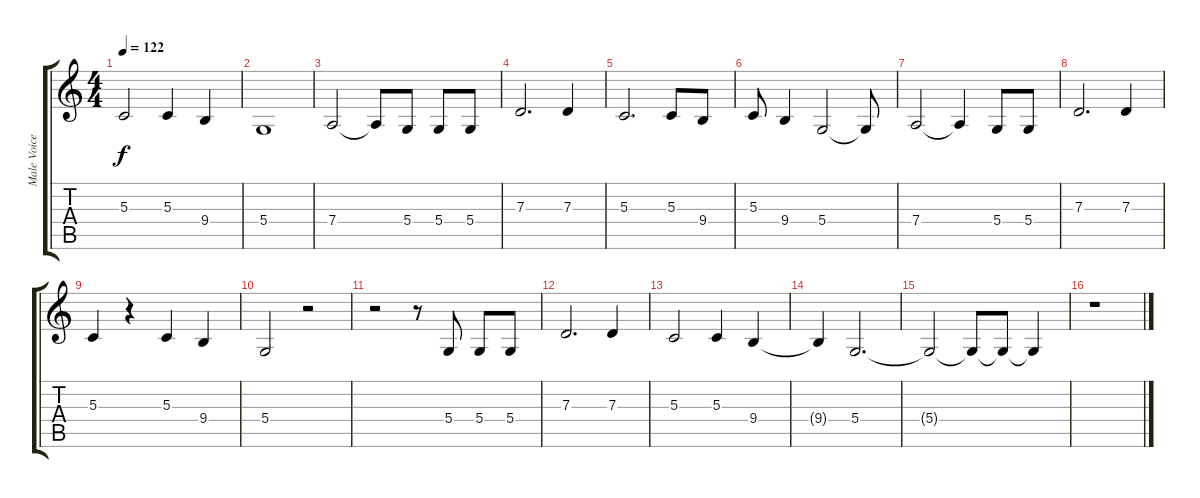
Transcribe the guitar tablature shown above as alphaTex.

\track ("Male Voice" "Male Voice") {instrument cello}
\staff {score tabs}
\tuning (E4 B3 G3 D3 A2 E2) {hide}
\ts (4 4)
\tempo 122
\clef g2
\ks c
5.3.2{dy f} 5.3.4 9.4.4 |
5.4.1 |
7.4.2 7.4{t}.8 5.4.8 5.4.8 5.4.8 |
7.3.2{d} 7.3.4 |
5.3.2{d} 5.3.8 9.4.8 |
5.3.8 9.4.4 5.4.2 5.4{t}.8 |
7.4.2 7.4{t}.4 5.4.8 5.4.8 |
7.3.2{d} 7.3.4 |
5.3.4 r.4 5.3.4 9.4.4 |
5.4.2 r.2 |
r.2 r.8 5.4.8 5.4.8 5.4.8 |
7.3.2{d} 7.3.4 |
5.3.2 5.3.4 9.4.4 |
9.4{t}.4 5.4.2{d} |
5.4{t}.2 5.4{t}.8 5.4{t}.8 5.4{t}.4 |
r.1
